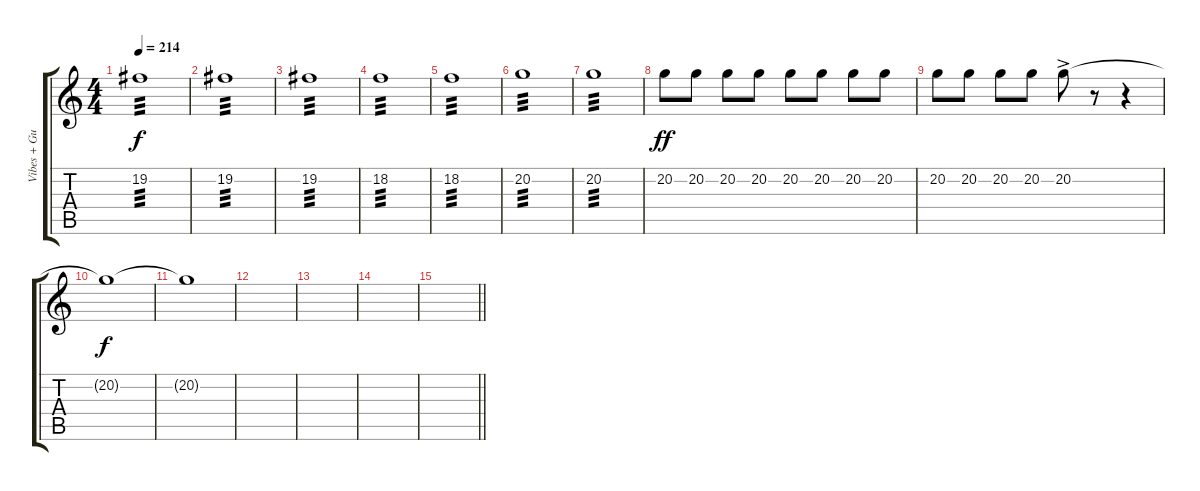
\track ("Vibes + Guitar II" "Vibes + Gu") {instrument violin}
\staff {score tabs}
\tuning (E4 B3 G3 D3 A2 E2) {hide}
\ts (4 4)
\tempo 214
\clef g2
\ks c
19.2.1{tp 3 dy f} |
19.2.1{tp 3} |
19.2.1{tp 3} |
18.2.1{tp 3} |
18.2.1{tp 3} |
20.2.1{tp 3} |
20.2.1{tp 3} |
20.2.8{dy ff} 20.2.8 20.2.8 20.2.8 20.2.8 20.2.8 20.2.8 20.2.8 |
20.2.8 20.2.8 20.2.8 20.2.8 20.2{ac}.8 r.8 r.4 |
20.2{t}.1{dy f} |
20.2{t}.1 |
|
|
|
\barLineRight lightlight
